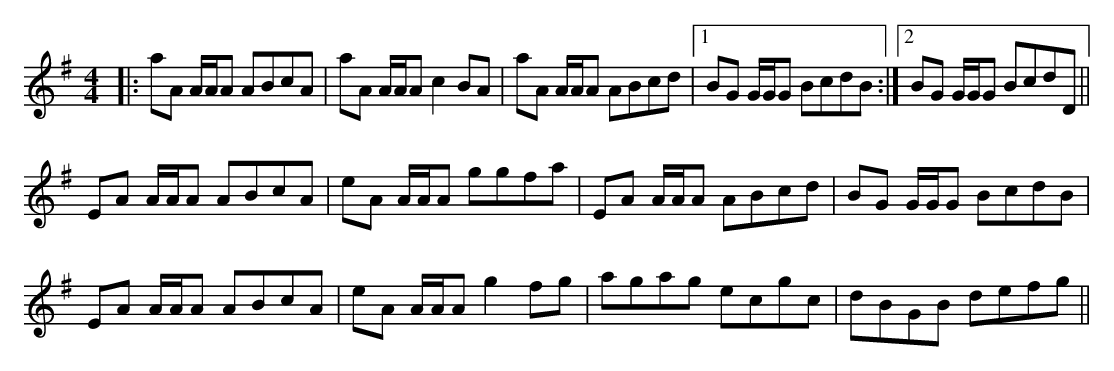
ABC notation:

X:1
M:4/4
K:Ador
|: aA A/A/A ABcA | aA A/A/A c2 BA | aA A/A/A ABcd |1 BG G/G/G BcdB :|2 BG G/G/G BcdD ||
EA A/A/A ABcA | eA A/A/A ggfa | EA A/A/A ABcd | BG G/G/G BcdB |
EA A/A/A ABcA | eA A/A/A g2 fg | agag ecgc | dBGB defg ||
